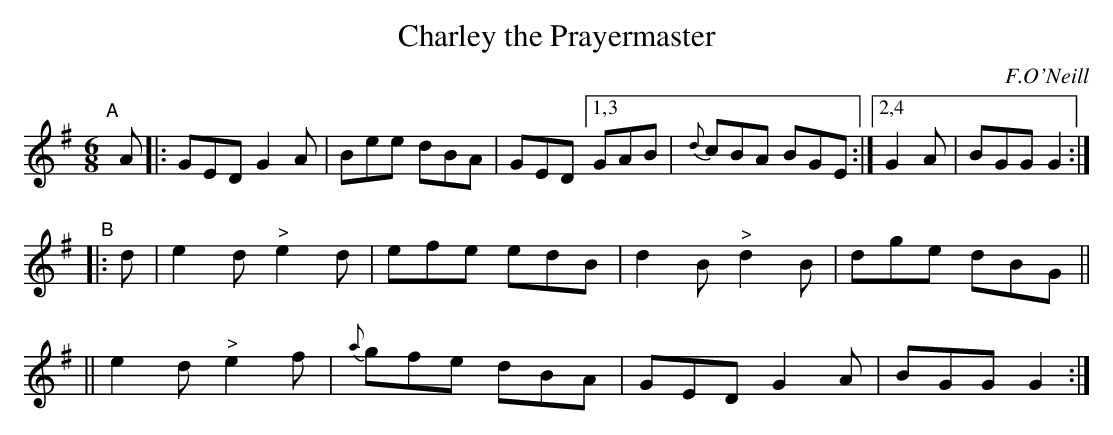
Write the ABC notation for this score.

X:1
T: Charley the Prayermaster
O: F.O'Neill
M: 6/8
L: 1/8
K: G
"^A"[|] A |:\
GED G2A | Bee dBA | GED [1,3 GAB | {d}cBA BGE :|\
                        [2,4 G2A | BGG G2 :|
"^B"|: d \
|  e2d "^>"e2d | efe edB | d2B "^>"d2B | dge dBG ||
|| e2d "^>"e2f | {a}gfe dBA | GED G2A | BGG G2 :|
